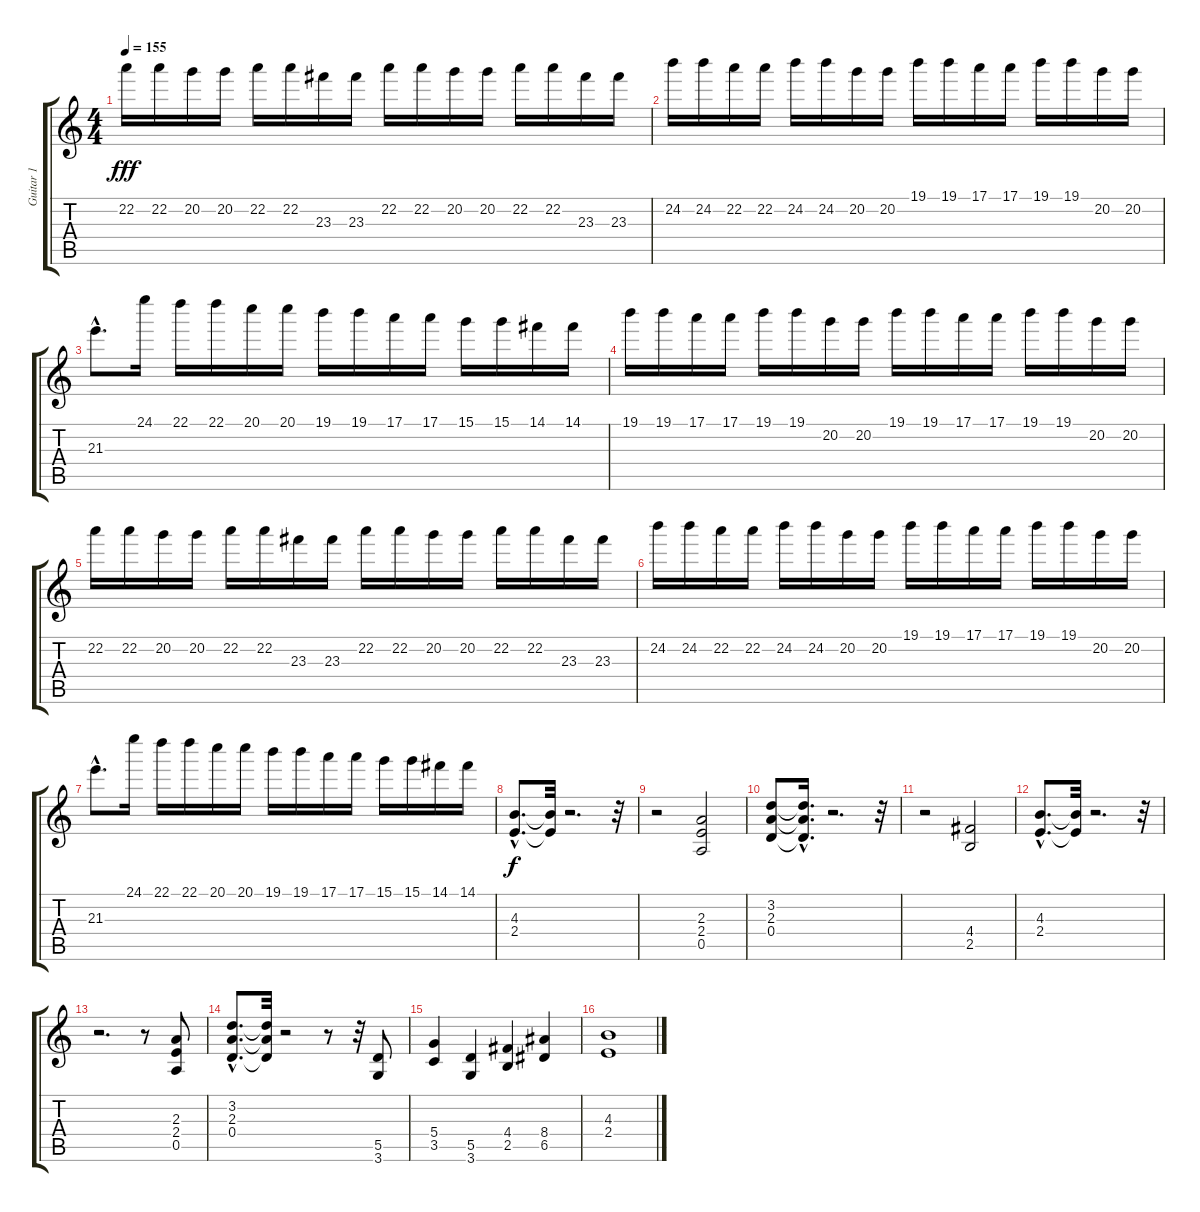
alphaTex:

\track ("Guitar 1" "Guitar 1") {instrument distortionguitar}
\staff {score tabs}
\tuning (E4 B3 G3 D3 A2 E2) {hide}
\ts (4 4)
\tempo 155
\clef g2
\ks c
22.2.16{dy fff} 22.2.16 20.2.16 20.2.16 22.2.16 22.2.16 23.3.16 23.3.16 22.2.16 22.2.16 20.2.16 20.2.16 22.2.16 22.2.16 23.3.16 23.3.16 |
24.2.16 24.2.16 22.2.16 22.2.16 24.2.16 24.2.16 20.2.16 20.2.16 19.1.16 19.1.16 17.1.16 17.1.16 19.1.16 19.1.16 20.2.16 20.2.16 |
21.3{hac}.8{d} 24.1.16 22.1.16 22.1.16 20.1.16 20.1.16 19.1.16 19.1.16 17.1.16 17.1.16 15.1.16 15.1.16 14.1.16 14.1.16 |
19.1.16 19.1.16 17.1.16 17.1.16 19.1.16 19.1.16 20.2.16 20.2.16 19.1.16 19.1.16 17.1.16 17.1.16 19.1.16 19.1.16 20.2.16 20.2.16 |
22.2.16 22.2.16 20.2.16 20.2.16 22.2.16 22.2.16 23.3.16 23.3.16 22.2.16 22.2.16 20.2.16 20.2.16 22.2.16 22.2.16 23.3.16 23.3.16 |
24.2.16 24.2.16 22.2.16 22.2.16 24.2.16 24.2.16 20.2.16 20.2.16 19.1.16 19.1.16 17.1.16 17.1.16 19.1.16 19.1.16 20.2.16 20.2.16 |
21.3{hac}.8{d} 24.1.16 22.1.16 22.1.16 20.1.16 20.1.16 19.1.16 19.1.16 17.1.16 17.1.16 15.1.16 15.1.16 14.1.16 14.1.16 |
(4.3{hac} 2.4{hac}).8{d dy f} (4.3{t} 2.4{t}).32 r.2{d} r.32 |
r.2 (2.3 2.4 0.5).2 |
(3.2 2.3 0.4).8 (3.2{hac t} 2.3{hac t} 0.4{hac t}).16{d} r.2{d} r.32 |
r.2 (4.4 2.5).2 |
(4.3{hac} 2.4{hac}).8{d} (4.3{t} 2.4{t}).32 r.2{d} r.32 |
r.2{d} r.8 (2.3 2.4 0.5).8 |
(3.2{hac} 2.3{hac} 0.4{hac}).8{d} (3.2{t} 2.3{t} 0.4{t}).32 r.2 r.8 r.32 (5.5 3.6).8 |
(5.4 3.5).4 (5.5 3.6).4 (4.4 2.5).4 (8.4 6.5).4 |
(4.3 2.4).1
